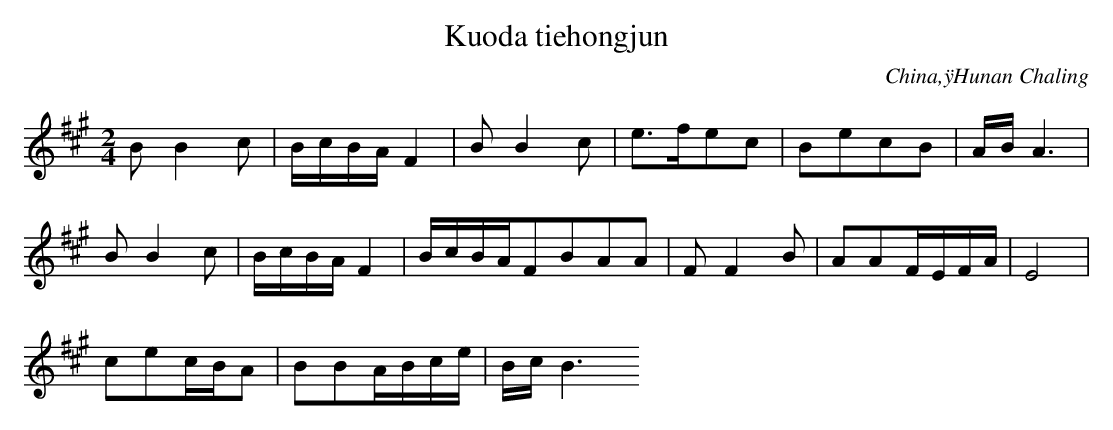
X:1
T: Kuoda tiehongjun
O: China,ÿHunan Chaling
M: 2/4
L: 1/16
K: A
B2B4c2 | BcBAF4 | B2B4c2 | e3fe2c2 | B2e2c2B2 | ABA6 |
B2B4c2 | BcBAF4 | BcBAF2B2A2A2 | F2F4B2 | A2A2FEFA | E8 |
c2e2cBA2 | B2B2ABce | BcB6
